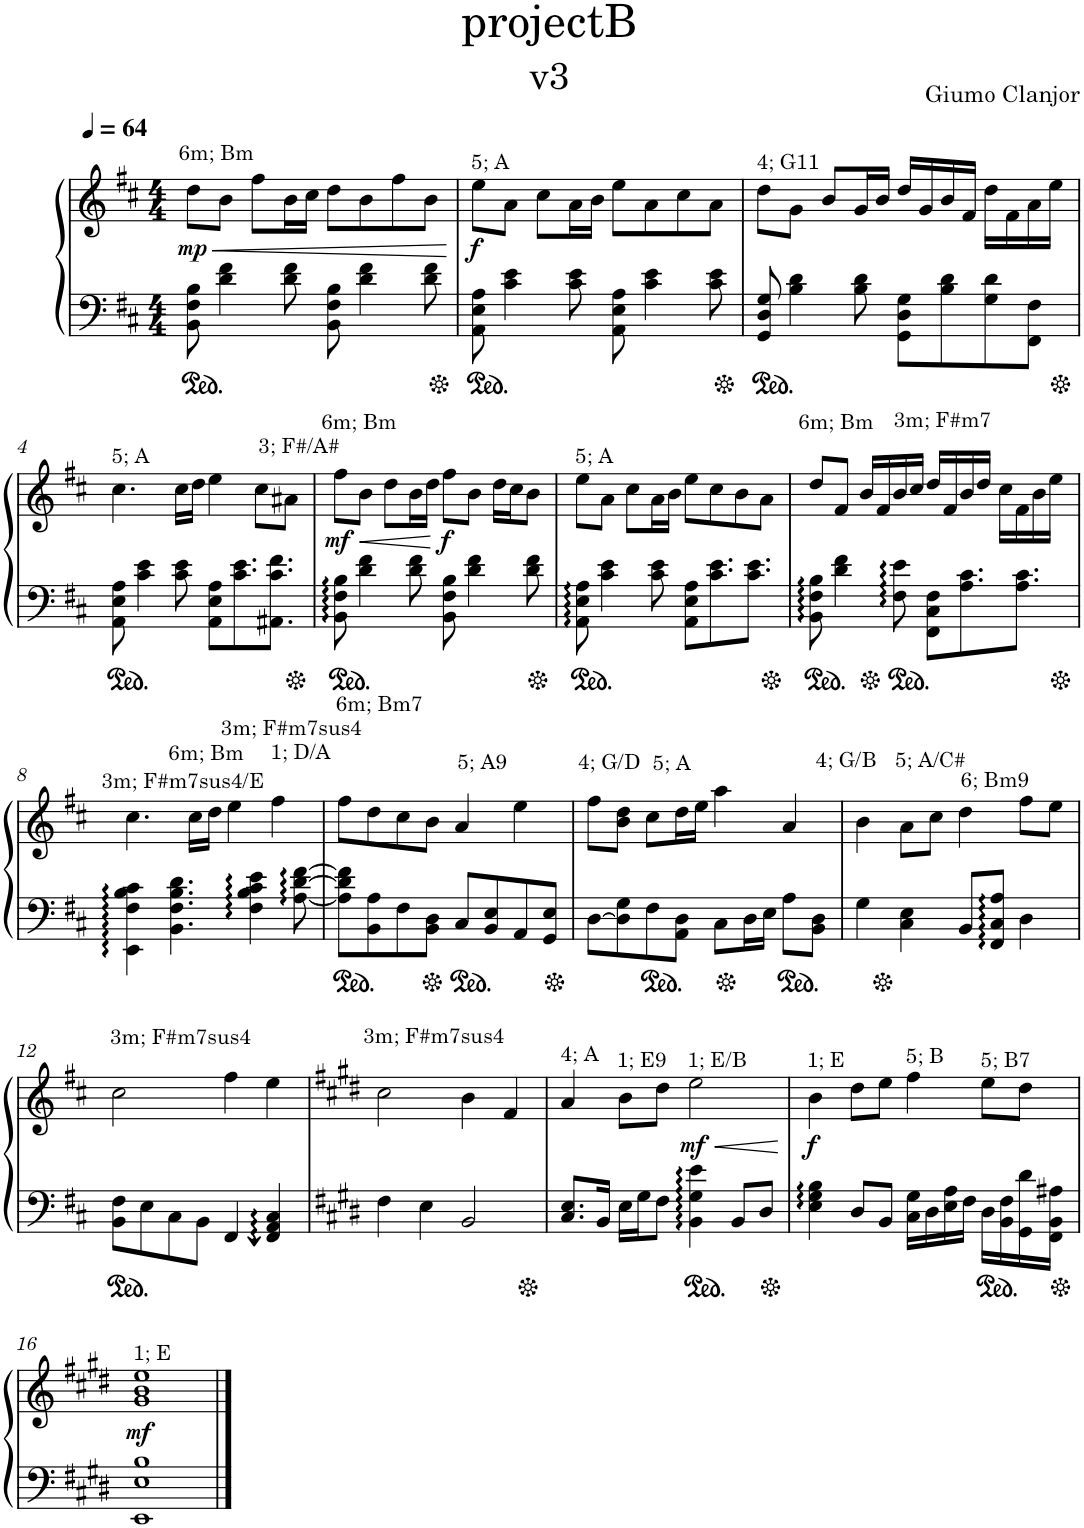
**kern	**kern	**dynam
*part1	*part1	*part1
*staff2	*staff1	*staff1/2
*I"Piano	*	*
*I'Pno.	*	*
*clefF4	*clefG2	*
*k[f#c#]	*k[f#c#]	*
*M4/4	*M4/4	*
*MM64	*MM64	*
=1	=1	=1
!	!LO:TX:a:t=6m; Bm	!
!	!	!LO:HP:b
!	!	!LO:DY:n=1:b
8BB\ 8F#\ 8B\	8dd\L	< mp
4d\ 4f#\	8b\J	.
.	8ff#\L	.
8d\ 8f#\	16b\L	.
.	16cc#\JJ	.
8BB\ 8F#\ 8B\	8dd\L	.
4d\ 4f#\	8b\	.
.	8ff#\	.
8d\ 8f#\	8b\J	.
.	.	[
=2	=2	=2
!	!LO:TX:a:t=5; A	!
!	!	!LO:DY:b
8AA\ 8E\ 8A\	8ee\L	f
4c#\ 4e\	8a\J	.
.	8cc#\L	.
8c#\ 8e\	16a\L	.
.	16b\JJ	.
8AA\ 8E\ 8A\	8ee\L	.
4c#\ 4e\	8a\	.
.	8cc#\	.
8c#\ 8e\	8a\J	.
=3	=3	=3
!	!LO:TX:a:t=4; G11	!
8GG/ 8D/ 8G/	8dd\L	.
4B\ 4d\	8g\J	.
.	8b/L	.
8B\ 8d\	16g/L	.
.	16b/JJ	.
8GG\ 8D\ 8G\L	16dd/LL	.
.	16g/	.
8B\ 8d\	16b/	.
.	16f#/JJ	.
8G\ 8d\	16dd\LL	.
.	16f#\	.
8FF#\ 8F#\J	16a\	.
.	16ee\JJ	.
!!LO:LB:g=z
=4	=4	=4
!	!LO:TX:a:t=5; A	!
8AA\ 8E\ 8A\	4.cc#\	.
4c#\ 4e\	.	.
8c#\ 8e\	16cc#\LL	.
.	16dd\JJ	.
8AA\ 8E\ 8A\L	4ee\	.
8.c#\ 8.e\	.	.
.	8cc#\L	.
8.AA#X\ 8.c#\ 8.f#\J	.	.
!	!LO:TX:a:t=3; F#/A#	!
.	8a#X\J	.
=5	=5	=5
!	!LO:TX:a:t=6m; Bm	!
!	!	!LO:HP:b
!	!	!LO:DY:n=1:b
8BB\:: 8F#\:: 8B\::	8ff#\L	< mf
4d\ 4f#\	8b\J	.
.	8dd\L	.
8d\ 8f#\	16b\L	.
.	16dd\JJ	.
!	!	!LO:DY:n=2:b
8BB\ 8F#\ 8B\	8ff#\L	[ f
4d\ 4f#\	8b\J	.
.	16dd\LL	.
.	16cc#\J	.
8d\ 8f#\	8b\J	.
=6	=6	=6
!	!LO:TX:a:t=5; A	!
8AA\:: 8E\:: 8A\::	8ee\L	.
4c#\ 4e\	8a\J	.
.	8cc#\L	.
8c#\ 8e\	16a\L	.
.	16b\JJ	.
8AA\ 8E\ 8A\L	8ee\L	.
8.c#\ 8.e\	8cc#\	.
.	8b\	.
8.c#\ 8.e\J	.	.
.	8a\J	.
=7	=7	=7
!	!LO:TX:a:t=6m; Bm	!
8BB\:: 8F#\:: 8B\::	8dd/L	.
4d\ 4f#\	8f#/J	.
.	16b/LL	.
.	16f#/	.
!	!LO:TX:a:t=3m; F#m7	!
8F#\:: 8e\::	16b/	.
.	16cc#/JJ	.
8FF#\ 8C#\ 8F#\L	16dd/LL	.
.	16f#/	.
8.A\ 8.c#\	16b/	.
.	16dd/JJ	.
.	16cc#\LL	.
8.A\ 8.c#\J	16f#\	.
.	16b\	.
.	16ee\JJ	.
!!LO:LB:g=z
=8	=8	=8
!	!LO:TX:a:t=3m; F#m7sus4/E	!
4EE\:: 4F#\:: 4B\:: 4c#\::	4.cc#\	.
4.BB\ 4.F#\ 4.B\ 4.d\	.	.
!	!LO:TX:a:t=6m; Bm	!
.	16cc#\LL	.
.	16dd\JJ	.
!	!LO:TX:a:t=3m; F#m7sus4	!
.	4ee\	.
4F#\:: 4B\:: 4c#\:: 4e\::	.	.
!	!LO:TX:a:t=1; D/A	!
.	4ff#\	.
[8A\:: [8d\:: [8f#\::	.	.
=9	=9	=9
!	!LO:TX:a:t=6m; Bm7	!
8A\] 8d\] 8f#\]L	8ff#\L	.
8BB\ 8A\	8dd\	.
8F#\	8cc#\	.
8BB\ 8D\J	8b\J	.
!	!LO:TX:a:t=5; A9	!
8C#/L	4a/	.
8BB/ 8E/	.	.
8AA/	4ee\	.
8GG/ 8E/J	.	.
=10	=10	=10
!	!LO:TX:a:t=4; G/D	!
[8D\L	8ff#\L	.
8D\] 8G\	8b\ 8dd\J	.
!	!LO:TX:a:t=5; A	!
8F#\	8cc#\L	.
8AA\ 8D\J	16dd\L	.
.	16ee\JJ	.
8C#\L	4aa\	.
16D\L	.	.
16E\JJ	.	.
8A\L	4a/	.
8BB\ 8D\J	.	.
=11	=11	=11
!	!LO:TX:a:t=4; G/B	!
4G\	4b\	.
!	!LO:TX:a:t=5; A/C#	!
4C#\ 4E\	8a\L	.
.	8cc#\J	.
8BB/L	4dd\	.
8FF#/:: 8C#/:: 8A/::J	.	.
!	!LO:TX:a:t=6; Bm9	!
4D\	8ff#\L	.
.	8ee\J	.
!!LO:LB:g=z
=12	=12	=12
!	!LO:TX:a:t=3m; F#m7sus4	!
8BB\ 8F#\L	2cc#\	.
8E\	.	.
8C#\	.	.
8BB\J	.	.
4FF#/	4ff#\	.
4FF#/:: 4AA/:: 4C#/::	4ee\	.
=13	=13	=13
*k[f#c#g#d#]	*k[f#c#g#d#]	*
!	!LO:TX:a:t=3m; F#m7sus4	!
4F#\	2cc#\	.
4E\	.	.
2BB/	4b\	.
.	4f#/	.
=14	=14	=14
!	!LO:TX:a:t=4; A	!
8.C#/ 8.E/L	4a/	.
16BB/Jk	.	.
!	!LO:TX:a:t=1; E9	!
16E\LL	8b\L	.
16G#\J	.	.
8F#\J	8dd#\J	.
!	!LO:TX:a:t=1; E/B	!
!	!	!LO:HP:b
!	!	!LO:DY:n=1:b
4BB\:: 4G#\:: 4e\::	2ee\	< mf
8BB/L	.	.
8D#/J	.	.
.	.	[
=15	=15	=15
!	!LO:TX:a:t=1; E	!
!	!	!LO:DY:b
4E\:: 4G#\:: 4B\::	4b\	f
8D#/L	8dd#\L	.
8BB/J	8ee\J	.
!	!LO:TX:a:t=5; B	!
16C#\ 16G#\LL	4ff#\	.
16D#\	.	.
16E\ 16A\	.	.
16F#\JJ	.	.
!	!LO:TX:a:t=5; B7	!
16D#\LL	8ee\L	.
16BB\ 16F#\	.	.
16GG#\ 16d#\	8dd#\J	.
16FF#\ 16BB\ 16A#X\JJ	.	.
!!LO:LB:g=z
=16	=16	=16
!	!LO:TX:a:t=1; E	!
!	!	!LO:DY:b
1EE 1E 1B	1g# 1b 1ee	mf
==	==	==
*-	*-	*-
